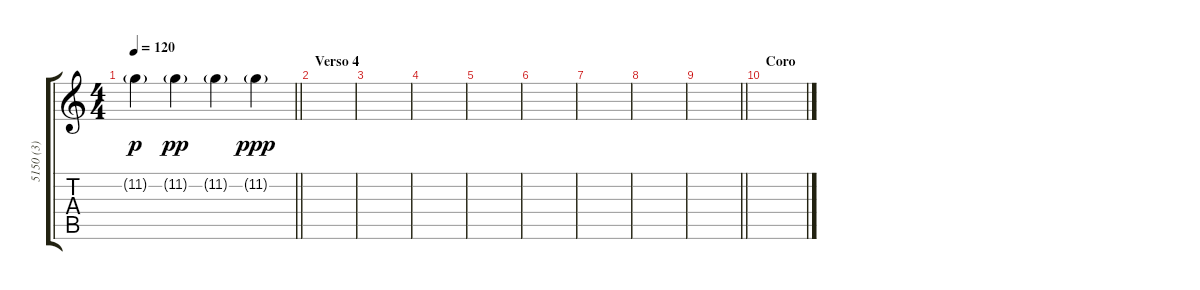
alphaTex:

\track ("5150 (3)" "5150 (3)") {instrument electricguitarjazz}
\staff {score tabs}
\tuning (Db4 Ab3 E3 B2 Gb2 B1) {hide}
\ts (4 4)
\tempo 120
\clef g2
\barLineRight lightlight
\ks c
11.2{g}.4{dy p} 11.2{g}.4{dy pp} 11.2{g}.4 11.2{g}.4{dy ppp} |
\section ("" "Verso 4")
|
|
|
|
|
|
|
\barLineRight lightlight
|
\section ("" "Coro")
